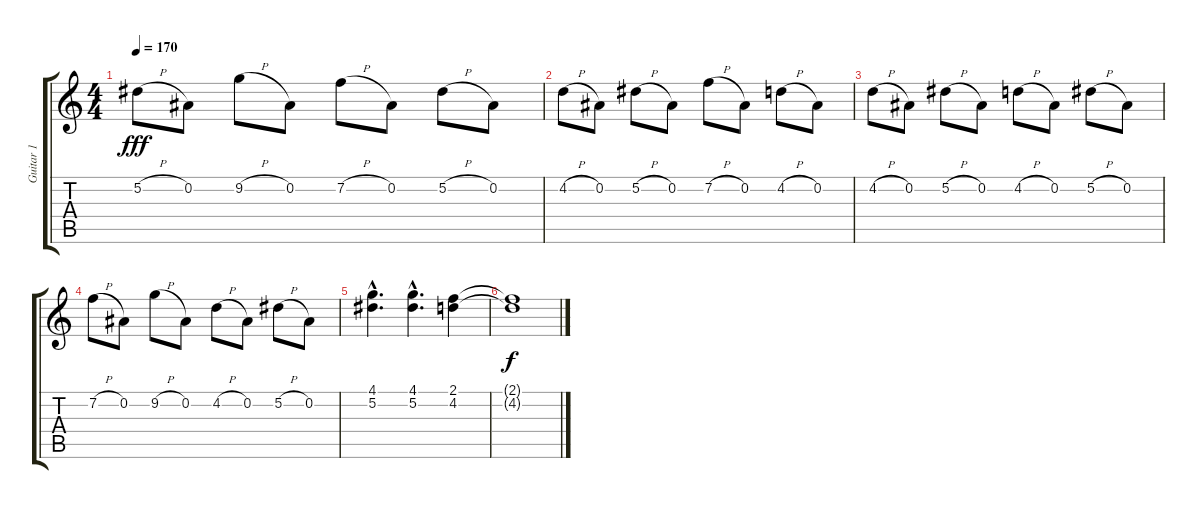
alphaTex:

\track ("Guitar 1" "Guitar 1") {instrument distortionguitar}
\staff {score tabs}
\tuning (Eb4 Bb3 Gb3 Db3 Ab2 Eb2) {hide}
\ts (4 4)
\tempo 170
\clef g2
\ks c
5.2{h}.8{dy fff} 0.2.8 9.2{h}.8 0.2.8 7.2{h}.8 0.2.8 5.2{h}.8 0.2.8 |
4.2{h}.8 0.2.8 5.2{h}.8 0.2.8 7.2{h}.8 0.2.8 4.2{h}.8 0.2.8 |
4.2{h}.8 0.2.8 5.2{h}.8 0.2.8 4.2{h}.8 0.2.8 5.2{h}.8 0.2.8 |
7.2{h}.8 0.2.8 9.2{h}.8 0.2.8 4.2{h}.8 0.2.8 5.2{h}.8 0.2.8 |
(4.1{hac} 5.2{hac}).4{d} (4.1{hac} 5.2{hac}).4{d} (2.1 4.2).4 |
(2.1{t} 4.2{t}).1{dy f}
